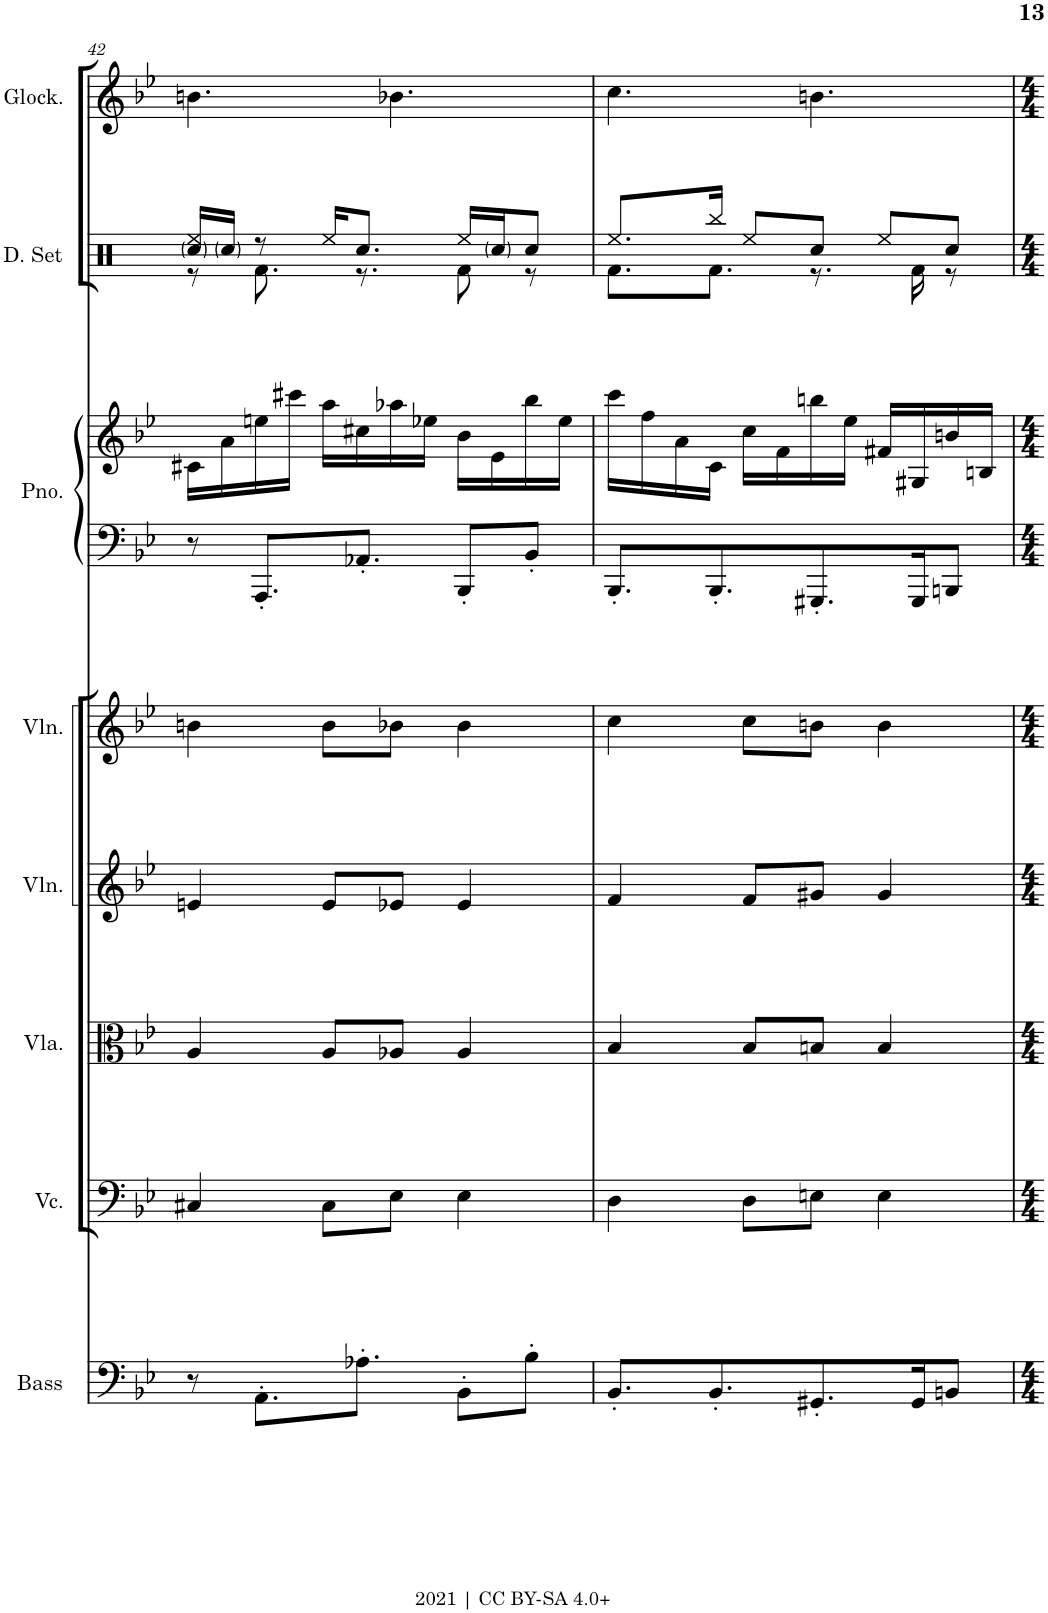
**kern	**kern	**kern	**kern	**kern	**kern	**kern	**kern
*part7	*part6	*part5	*part4	*part3	*part2	*part2	*part1
*staff8	*staff7	*staff6	*staff5	*staff4	*staff3	*staff2	*staff1
*I"Acoustic Bass	*I"Violoncello	*I"Viola	*I"Violin	*I"Violin	*I"Piano	*	*I"Glockenspiel
*I'Bass	*I'Vc.	*I'Vla.	*I'Vln.	*I'Vln.	*I'Pno.	*	*I'Glock.
!!LO:PB:g=z
*clefF4	*clefF4	*clefC3	*clefG2	*clefG2	*clefF4	*clefG2	*clefG2
*Trd7c12	*	*	*	*	*	*	*Trd-14c-24
*k[b-e-]	*k[b-e-]	*k[b-e-]	*k[b-e-]	*k[b-e-]	*k[b-e-]	*k[b-e-]	*k[b-e-]
*M3/4	*M3/4	*M3/4	*M3/4	*M3/4	*M3/4	*M3/4	*M3/4
=42	=42	=42	=42	=42	=42	=42	=42
8r	4C#X/	4A/	4en/	4bn\	8r	16c#X\LL	4.bn\
.	.	.	.	.	.	16a\	.
8.AA'\L	.	.	.	.	8.AAA'/L	16een\	.
.	.	.	.	.	.	16ccc#X\JJ	.
.	8C#\L	8A/L	8e/L	8b\L	.	16aa\LL	.
8.A-X'\J	.	.	.	.	8.AA-X'/J	16cc#X\	.
.	8E-\J	8A-X/J	8e-X/J	8b-X\J	.	16aa-X\	4.b-X\
.	.	.	.	.	.	16ee-X\JJ	.
8BB-'\L	4E-\	4A-/	4e-/	4b-\	8BBB-'/L	16b-\LL	.
.	.	.	.	.	.	16e-\	.
8B-'\J	.	.	.	.	8BB-'/J	16bb-\	.
.	.	.	.	.	.	16ee-\JJ	.
=43	=43	=43	=43	=43	=43	=43	=43
8.BB-'/L	4D\	4B-/	4f/	4cc\	8.BBB-'/L	16ccc\LL	4.cc\
.	.	.	.	.	.	16ff\	.
.	.	.	.	.	.	16a\	.
8.BB-'/	.	.	.	.	8.BBB-'/	16c\JJ	.
.	8D\L	8B-/L	8f/L	8cc\L	.	16cc\LL	.
.	.	.	.	.	.	16f\	.
8.GG#X'/	8En\J	8Bn/J	8g#X/J	8bn\J	8.GGG#X'/	16bbn\	4.bn\
.	.	.	.	.	.	16ee-\JJ	.
.	4E\	4B/	4g#/	4b\	.	16f#X/LL	.
16GG#/K	.	.	.	.	16GGG#/K	16G#X/	.
8BBn/J	.	.	.	.	8BBBn/J	16bn/	.
.	.	.	.	.	.	16Bn/JJ	.
=	=	=	=	=	=	=	=
*-	*-	*-	*-	*-	*-	*-	*-
